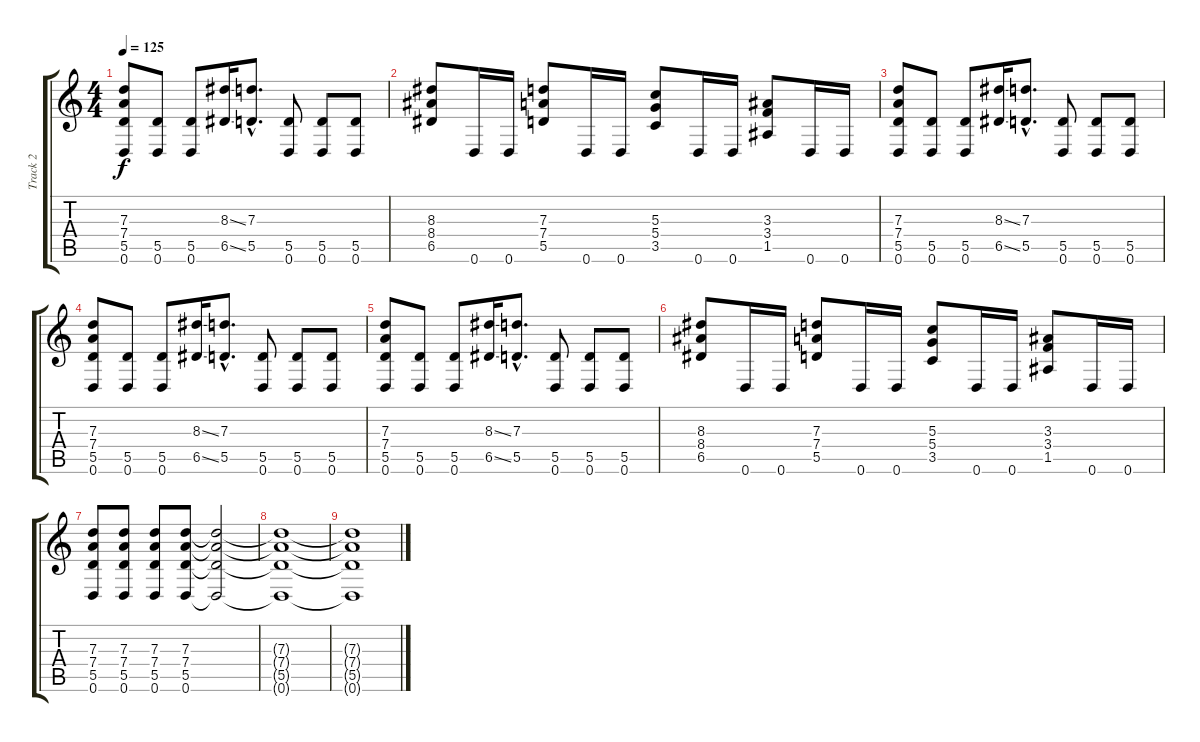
\track ("Track 2" "Track 2") {instrument distortionguitar}
\staff {score tabs}
\tuning (E4 B3 G3 D3 A2 D2) {hide}
\ts (4 4)
\tempo 125
\clef g2
\ks c
(7.3 7.4 5.5 0.6).8{dy f} (5.5 0.6).8 (5.5 0.6).8 (8.3{ss} 6.5{ss}).16 (7.3{hac} 5.5{hac}).8{d} (5.5 0.6).8 (5.5 0.6).8 (5.5 0.6).8 |
(8.3 8.4 6.5).8 0.6.16 0.6.16 (7.3 7.4 5.5).8 0.6.16 0.6.16 (5.3 5.4 3.5).8 0.6.16 0.6.16 (3.3 3.4 1.5).8 0.6.16 0.6.16 |
(7.3 7.4 5.5 0.6).8 (5.5 0.6).8 (5.5 0.6).8 (8.3{ss} 6.5{ss}).16 (7.3{hac} 5.5{hac}).8{d} (5.5 0.6).8 (5.5 0.6).8 (5.5 0.6).8 |
(7.3 7.4 5.5 0.6).8 (5.5 0.6).8 (5.5 0.6).8 (8.3{ss} 6.5{ss}).16 (7.3{hac} 5.5{hac}).8{d} (5.5 0.6).8 (5.5 0.6).8 (5.5 0.6).8 |
(7.3 7.4 5.5 0.6).8 (5.5 0.6).8 (5.5 0.6).8 (8.3{ss} 6.5{ss}).16 (7.3{hac} 5.5{hac}).8{d} (5.5 0.6).8 (5.5 0.6).8 (5.5 0.6).8 |
(8.3 8.4 6.5).8 0.6.16 0.6.16 (7.3 7.4 5.5).8 0.6.16 0.6.16 (5.3 5.4 3.5).8 0.6.16 0.6.16 (3.3 3.4 1.5).8 0.6.16 0.6.16 |
(7.3 7.4 5.5 0.6).8 (7.3 7.4 5.5 0.6).8 (7.3 7.4 5.5 0.6).8 (7.3 7.4 5.5 0.6).8 (7.3{t} 7.4{t} 5.5{t} 0.6{t}).2 |
(7.3{t} 7.4{t} 5.5{t} 0.6{t}).1{volume 0} |
(7.3{t} 7.4{t} 5.5{t} 0.6{t}).1
